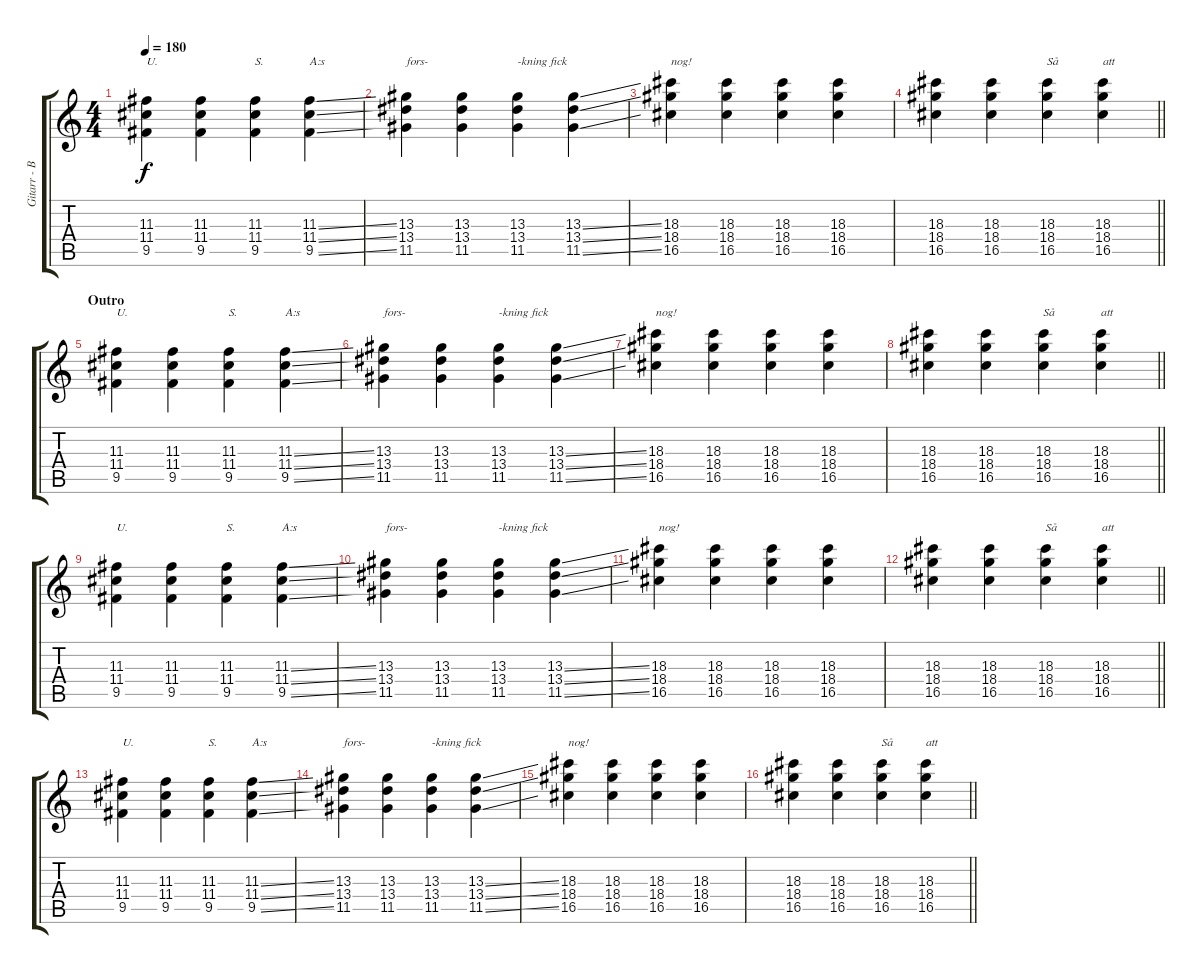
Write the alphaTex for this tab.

\track ("Gitarr - Banzai" "Gitarr - B") {instrument distortionguitar}
\staff {score tabs}
\tuning (E4 B3 G3 D3 A2 E2) {hide}
\ts (4 4)
\tempo 180
\clef g2
\ks c
(11.3 11.4 9.5).4{txt "U." dy f} (11.3 11.4 9.5).4 (11.3 11.4 9.5).4{txt "S."} (11.3{ss} 11.4{ss} 9.5{ss}).4{txt "A:s"} |
(13.3 13.4 11.5).4{txt "fors-"} (13.3 13.4 11.5).4 (13.3 13.4 11.5).4{txt "-kning fick"} (13.3{ss} 13.4{ss} 11.5{ss}).4 |
(18.3 18.4 16.5).4{txt "nog!"} (18.3 18.4 16.5).4 (18.3 18.4 16.5).4 (18.3 18.4 16.5).4 |
\barLineRight lightlight
(18.3 18.4 16.5).4 (18.3 18.4 16.5).4 (18.3 18.4 16.5).4{txt "Så"} (18.3 18.4 16.5).4{txt "att"} |
\section ("" "Outro")
(11.3 11.4 9.5).4{txt "U."} (11.3 11.4 9.5).4 (11.3 11.4 9.5).4{txt "S."} (11.3{ss} 11.4{ss} 9.5{ss}).4{txt "A:s"} |
(13.3 13.4 11.5).4{txt "fors-"} (13.3 13.4 11.5).4 (13.3 13.4 11.5).4{txt "-kning fick"} (13.3{ss} 13.4{ss} 11.5{ss}).4 |
(18.3 18.4 16.5).4{txt "nog!"} (18.3 18.4 16.5).4 (18.3 18.4 16.5).4 (18.3 18.4 16.5).4 |
\barLineRight lightlight
(18.3 18.4 16.5).4 (18.3 18.4 16.5).4 (18.3 18.4 16.5).4{txt "Så"} (18.3 18.4 16.5).4{txt "att"} |
(11.3 11.4 9.5).4{txt "U."} (11.3 11.4 9.5).4 (11.3 11.4 9.5).4{txt "S."} (11.3{ss} 11.4{ss} 9.5{ss}).4{txt "A:s"} |
(13.3 13.4 11.5).4{txt "fors-"} (13.3 13.4 11.5).4 (13.3 13.4 11.5).4{txt "-kning fick"} (13.3{ss} 13.4{ss} 11.5{ss}).4 |
(18.3 18.4 16.5).4{txt "nog!"} (18.3 18.4 16.5).4 (18.3 18.4 16.5).4 (18.3 18.4 16.5).4 |
\barLineRight lightlight
(18.3 18.4 16.5).4 (18.3 18.4 16.5).4 (18.3 18.4 16.5).4{txt "Så"} (18.3 18.4 16.5).4{txt "att"} |
(11.3 11.4 9.5).4{txt "U."} (11.3 11.4 9.5).4 (11.3 11.4 9.5).4{txt "S."} (11.3{ss} 11.4{ss} 9.5{ss}).4{txt "A:s"} |
(13.3 13.4 11.5).4{txt "fors-"} (13.3 13.4 11.5).4 (13.3 13.4 11.5).4{txt "-kning fick"} (13.3{ss} 13.4{ss} 11.5{ss}).4 |
(18.3 18.4 16.5).4{txt "nog!"} (18.3 18.4 16.5).4 (18.3 18.4 16.5).4 (18.3 18.4 16.5).4 |
\barLineRight lightlight
(18.3 18.4 16.5).4 (18.3 18.4 16.5).4 (18.3 18.4 16.5).4{txt "Så"} (18.3 18.4 16.5).4{txt "att"}
